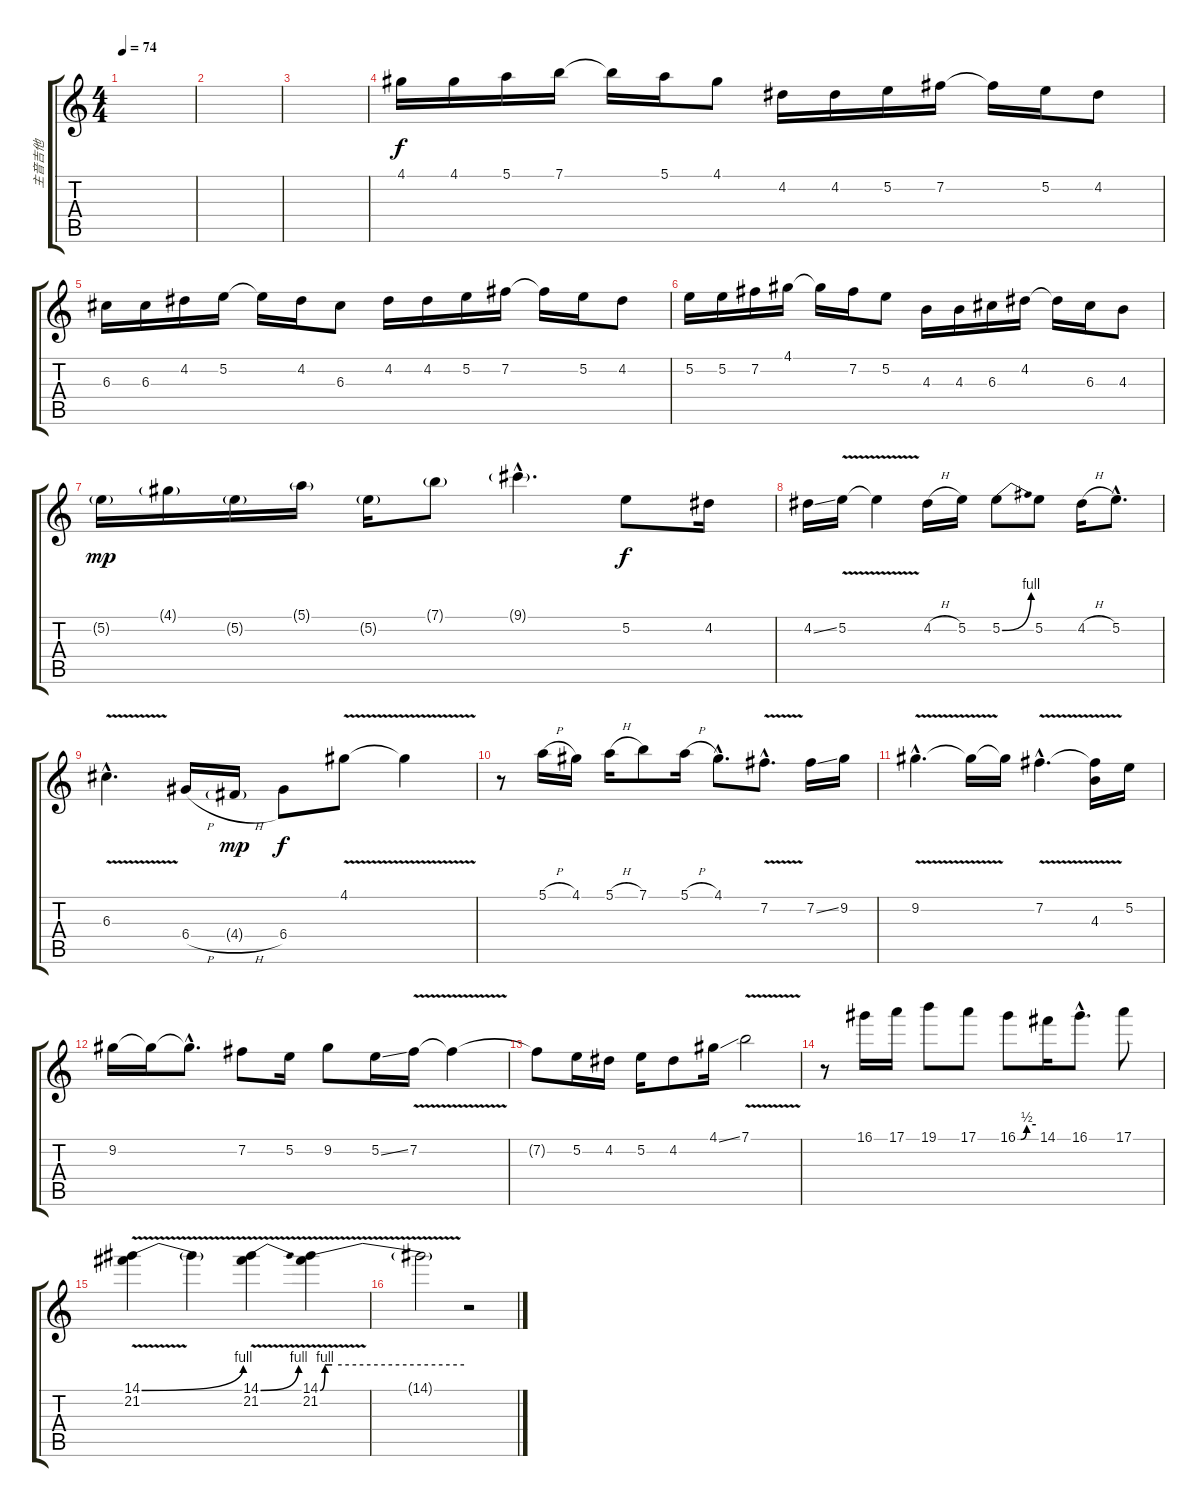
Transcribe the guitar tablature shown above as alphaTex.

\track ("主音吉他" "主音吉他") {instrument distortionguitar}
\staff {score tabs}
\tuning (E4 B3 G3 D3 A2 E2) {hide}
\ts (4 4)
\tempo 74
\clef g2
\ks c
|
|
|
4.1.16{volume 15 instrument distortionguitar} 4.1.16 5.1.16 7.1.16 7.1{t}.16 5.1.16 4.1.8 4.2.16 4.2.16 5.2.16 7.2.16 7.2{t}.16 5.2.16 4.2.8 |
6.3.16 6.3.16 4.2.16 5.2.16 5.2{t}.16 4.2.16 6.3.8 4.2.16 4.2.16 5.2.16 7.2.16 7.2{t}.16 5.2.16 4.2.8 |
5.2.16 5.2.16 7.2.16 4.1.16 4.1{t}.16 7.2.16 5.2.8 4.3.16 4.3.16 6.3.16 4.2.16 4.2{t}.16 6.3.16 4.3.8 |
5.2{g}.16{dy mp volume 14 instrument acousticguitarsteel} 4.1{g}.16 5.2{g}.16 5.1{g}.16 5.2{g}.16 7.1{g}.8 9.1{g hac}.4{d} 5.2.8{dy f volume 16 instrument distortionguitar} 4.2.16 |
4.2{ss}.16 5.2{v}.16 5.2{t}.4 4.2{h}.16 5.2.16 5.2{be (bend 0 0 60 4)}.8 5.2.8 4.2{h}.16 5.2{hac}.8{d} |
6.3{v hac}.4{d} 6.4{h}.16 4.4{h g}.16{dy mp} 6.4.8{dy f} 4.1{v}.8 4.1{t}.4 |
r.8 5.1{h}.16 4.1.16 5.1{h}.16 7.1.8 5.1{h}.16 4.1{hac}.8{d} 7.2{v hac}.8{d} 7.2{ss}.16 9.2.16 |
9.2{v hac}.4{d} 9.2{t}.16 9.2{t}.16 7.2{v hac}.4{d} (7.2{t} 4.3).16 5.2.16 |
9.2.16 9.2{t}.16 9.2{hac t}.8{d} 7.2.8 5.2.16 9.2.8 5.2{ss}.16 7.2{v}.16 7.2{t}.4 |
7.2{t}.8 5.2.16 4.2.16 5.2.16 4.2.8 4.1{ss}.16 7.1{v}.2 |
r.8 16.1.16{instrument distortionguitar} 17.1.16 19.1.8 17.1.8 16.1{be (custom 0 0 10 0 30 2 60 2)}.8 14.1.16 16.1{hac}.8{d} 17.1.8 |
(14.1{be (bend 0 0 60 4) v} 21.2).4{instrument distortionguitar} 14.1{t}.4 (14.1{be (bend 0 0 60 4) v} 21.2).4 (14.1{be (custom 0 0 2 4 5 4 30 4 60 4) v} 21.2).4 |
14.1{t}.2 r.2
